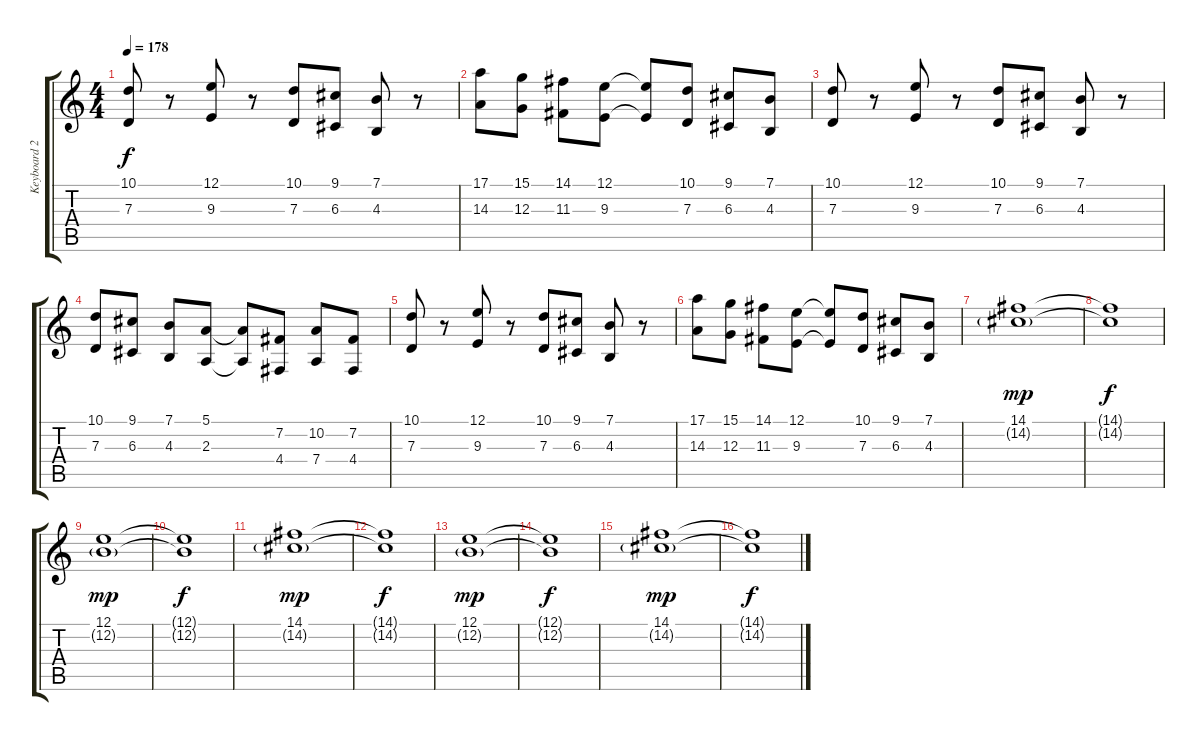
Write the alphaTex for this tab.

\track ("Keyboard 2" "Keyboard 2") {instrument synthstrings1}
\staff {score tabs}
\tuning (E4 B3 G3 D3 A2 E2) {hide}
\ts (4 4)
\tempo 178
\clef g2
\ks c
(10.1 7.3).8{dy f} r.8 (12.1 9.3).8 r.8 (10.1 7.3).8 (9.1 6.3).8 (7.1 4.3).8 r.8 |
(17.1 14.3).8 (15.1 12.3).8 (14.1 11.3).8 (12.1 9.3).8 (12.1{t} 9.3{t}).8 (10.1 7.3).8 (9.1 6.3).8 (7.1 4.3).8 |
(10.1 7.3).8 r.8 (12.1 9.3).8 r.8 (10.1 7.3).8 (9.1 6.3).8 (7.1 4.3).8 r.8 |
(10.1 7.3).8 (9.1 6.3).8 (7.1 4.3).8 (5.1 2.3).8 (5.1{t} 2.3{t}).8 (7.2 4.4).8 (10.2 7.4).8 (7.2 4.4).8 |
(10.1 7.3).8 r.8 (12.1 9.3).8 r.8 (10.1 7.3).8 (9.1 6.3).8 (7.1 4.3).8 r.8 |
(17.1 14.3).8 (15.1 12.3).8 (14.1 11.3).8 (12.1 9.3).8 (12.1{t} 9.3{t}).8 (10.1 7.3).8 (9.1 6.3).8 (7.1 4.3).8 |
\section ("" "")
(14.1 14.2{g}).1{dy mp} |
(14.1{t} 14.2{t}).1{dy f} |
(12.1 12.2{g}).1{dy mp} |
(12.1{t} 12.2{t}).1{dy f} |
(14.1 14.2{g}).1{dy mp} |
(14.1{t} 14.2{t}).1{dy f} |
(12.1 12.2{g}).1{dy mp} |
(12.1{t} 12.2{t}).1{dy f} |
(14.1 14.2{g}).1{dy mp} |
(14.1{t} 14.2{t}).1{dy f}
